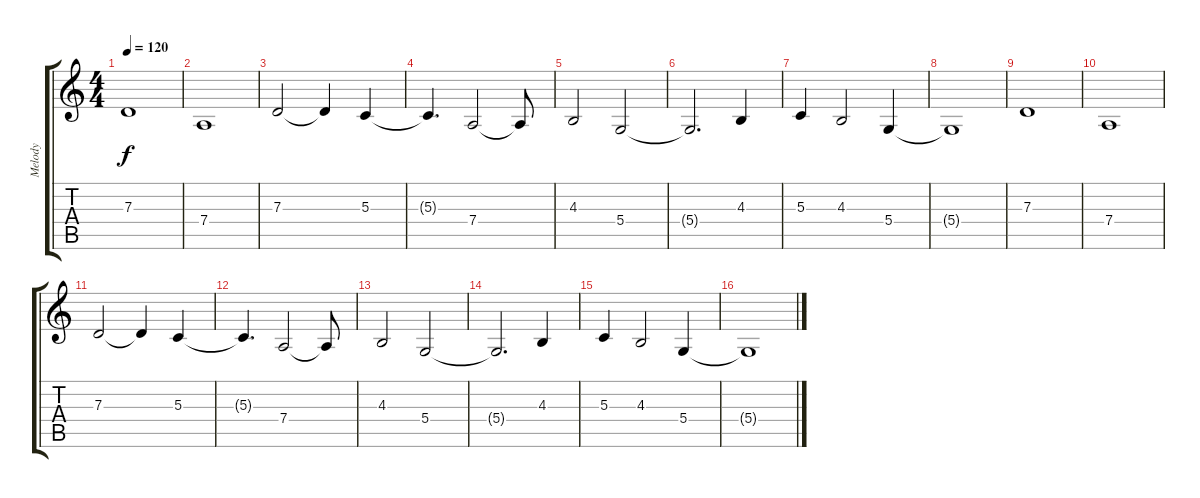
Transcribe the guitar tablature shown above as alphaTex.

\track ("Melody" "Melody") {instrument oboe}
\staff {score tabs}
\tuning (E4 B3 G3 D3 A2 E2) {hide}
\ts (4 4)
\tempo 120
\clef g2
\ks c
7.3.1{dy f} |
7.4.1 |
7.3.2 7.3{t}.4 5.3.4 |
5.3{t}.4{d} 7.4.2 7.4{t}.8 |
4.3.2 5.4.2 |
5.4{t}.2{d} 4.3.4 |
5.3.4 4.3.2 5.4.4 |
5.4{t}.1 |
7.3.1 |
7.4.1 |
7.3.2 7.3{t}.4 5.3.4 |
5.3{t}.4{d} 7.4.2 7.4{t}.8 |
4.3.2 5.4.2 |
5.4{t}.2{d} 4.3.4 |
5.3.4 4.3.2 5.4.4 |
5.4{t}.1
